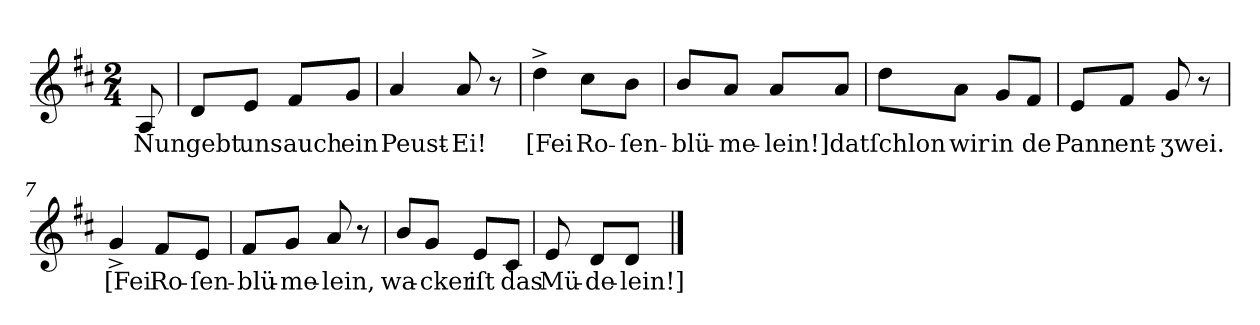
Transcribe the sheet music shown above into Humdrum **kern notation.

**kern	**text
*part1	*part1
*staff1	*staff1
*clefG2	*
*k[f#c#]	*
*D:	*
*M2/4	*
=	=
8A	Nun
=1	=1
8d/L	gebt
8e/J	uns
8f#/L	auch
8g/J	ein
=2	=2
4a	Peust-
8a	-Ei!
8r	.
=3	=3
4dd^	[Fei
8cc#\L	Ro-
8b\J	-ſen-
=4	=4
8b/L	-blü-
8a/J	-me-
8a/L	-lein!]
8a/J	dat
=5	=5
8dd\L	ſchlon
8a\J	wir
8g/L	in
8f#/J	de
=6	=6
8e/L	Pann
8f#/J	ent-
8g	-ʒwei.
8r	.
=7	=7
4g^	[Fei
8f#/L	Ro-
8e/J	-ſen-
=8	=8
8f#/L	-blü-
8g/J	-me-
8a	-lein,
8r	.
=9	=9
8b/L	wa-
8g/J	-cker
8e/L	iſt
8c#/J	das
=10	=10
8e	Mü-
8d/L	-de-
8d/J	-lein!]
==	==
*-	*-
